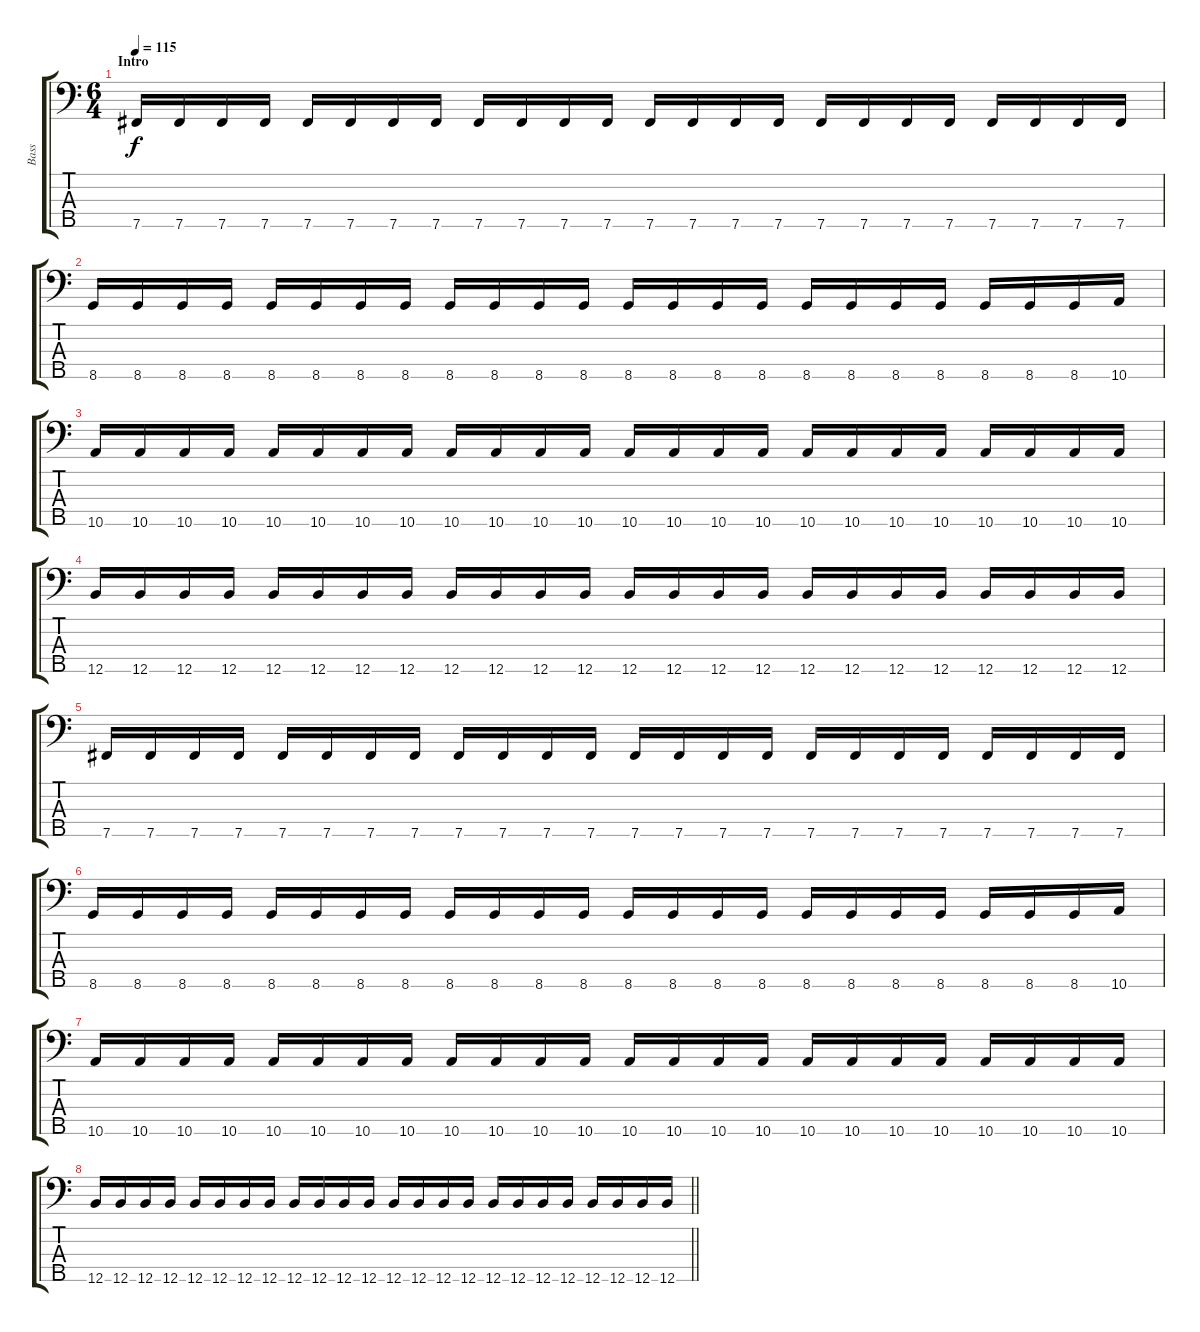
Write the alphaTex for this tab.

\track ("Bass" "Bass") {instrument electricbassfinger}
\staff {score tabs}
\tuning (G2 D2 A1 E1 B0) {hide}
\ts (6 4)
\section ("" "Intro")
\tempo 115
\clef f4
\ks c
7.5.16{dy f instrument electricbassfinger} 7.5.16 7.5.16 7.5.16 7.5.16 7.5.16 7.5.16 7.5.16 7.5.16 7.5.16 7.5.16 7.5.16 7.5.16 7.5.16 7.5.16 7.5.16 7.5.16 7.5.16 7.5.16 7.5.16 7.5.16 7.5.16 7.5.16 7.5.16 |
8.5.16 8.5.16 8.5.16 8.5.16 8.5.16 8.5.16 8.5.16 8.5.16 8.5.16 8.5.16 8.5.16 8.5.16 8.5.16 8.5.16 8.5.16 8.5.16 8.5.16 8.5.16 8.5.16 8.5.16 8.5.16 8.5.16 8.5.16 10.5.16 |
10.5.16 10.5.16 10.5.16 10.5.16 10.5.16 10.5.16 10.5.16 10.5.16 10.5.16 10.5.16 10.5.16 10.5.16 10.5.16 10.5.16 10.5.16 10.5.16 10.5.16 10.5.16 10.5.16 10.5.16 10.5.16 10.5.16 10.5.16 10.5.16 |
12.5.16 12.5.16 12.5.16 12.5.16 12.5.16 12.5.16 12.5.16 12.5.16 12.5.16 12.5.16 12.5.16 12.5.16 12.5.16 12.5.16 12.5.16 12.5.16 12.5.16 12.5.16 12.5.16 12.5.16 12.5.16 12.5.16 12.5.16 12.5.16 |
7.5.16 7.5.16 7.5.16 7.5.16 7.5.16 7.5.16 7.5.16 7.5.16 7.5.16 7.5.16 7.5.16 7.5.16 7.5.16 7.5.16 7.5.16 7.5.16 7.5.16 7.5.16 7.5.16 7.5.16 7.5.16 7.5.16 7.5.16 7.5.16 |
8.5.16 8.5.16 8.5.16 8.5.16 8.5.16 8.5.16 8.5.16 8.5.16 8.5.16 8.5.16 8.5.16 8.5.16 8.5.16 8.5.16 8.5.16 8.5.16 8.5.16 8.5.16 8.5.16 8.5.16 8.5.16 8.5.16 8.5.16 10.5.16 |
10.5.16 10.5.16 10.5.16 10.5.16 10.5.16 10.5.16 10.5.16 10.5.16 10.5.16 10.5.16 10.5.16 10.5.16 10.5.16 10.5.16 10.5.16 10.5.16 10.5.16 10.5.16 10.5.16 10.5.16 10.5.16 10.5.16 10.5.16 10.5.16 |
\barLineRight lightlight
12.5.16 12.5.16 12.5.16 12.5.16 12.5.16 12.5.16 12.5.16 12.5.16 12.5.16 12.5.16 12.5.16 12.5.16 12.5.16 12.5.16 12.5.16 12.5.16 12.5.16 12.5.16 12.5.16 12.5.16 12.5.16 12.5.16 12.5.16 12.5.16
